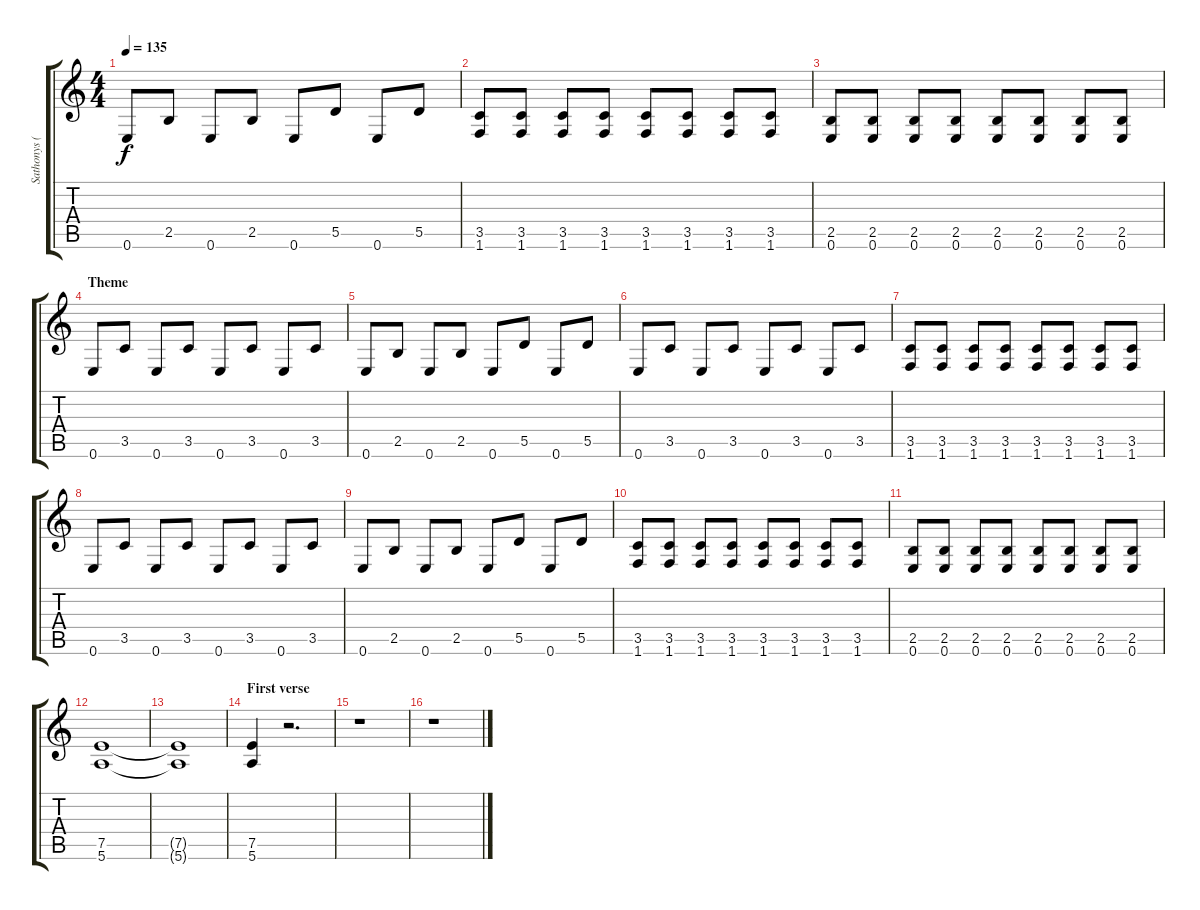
\track ("Sathonys (Guitar)" "Sathonys (") {instrument overdrivenguitar}
\staff {score tabs}
\tuning (E4 B3 G3 D3 A2 E2) {hide}
\ts (4 4)
\tempo 135
\clef g2
\ks c
0.6.8{dy f} 2.5.8 0.6.8 2.5.8 0.6.8 5.5.8 0.6.8 5.5.8 |
(3.5 1.6).8 (3.5 1.6).8 (3.5 1.6).8 (3.5 1.6).8 (3.5 1.6).8 (3.5 1.6).8 (3.5 1.6).8 (3.5 1.6).8 |
(2.5 0.6).8 (2.5 0.6).8 (2.5 0.6).8 (2.5 0.6).8 (2.5 0.6).8 (2.5 0.6).8 (2.5 0.6).8 (2.5 0.6).8 |
\section ("" "Theme")
0.6.8 3.5.8 0.6.8 3.5.8 0.6.8 3.5.8 0.6.8 3.5.8 |
0.6.8 2.5.8 0.6.8 2.5.8 0.6.8 5.5.8 0.6.8 5.5.8 |
0.6.8 3.5.8 0.6.8 3.5.8 0.6.8 3.5.8 0.6.8 3.5.8 |
(3.5 1.6).8 (3.5 1.6).8 (3.5 1.6).8 (3.5 1.6).8 (3.5 1.6).8 (3.5 1.6).8 (3.5 1.6).8 (3.5 1.6).8 |
0.6.8 3.5.8 0.6.8 3.5.8 0.6.8 3.5.8 0.6.8 3.5.8 |
0.6.8 2.5.8 0.6.8 2.5.8 0.6.8 5.5.8 0.6.8 5.5.8 |
(3.5 1.6).8 (3.5 1.6).8 (3.5 1.6).8 (3.5 1.6).8 (3.5 1.6).8 (3.5 1.6).8 (3.5 1.6).8 (3.5 1.6).8 |
(2.5 0.6).8 (2.5 0.6).8 (2.5 0.6).8 (2.5 0.6).8 (2.5 0.6).8 (2.5 0.6).8 (2.5 0.6).8 (2.5 0.6).8 |
(7.5 5.6).1 |
(7.5{t} 5.6{t}).1 |
\section ("" "First verse")
(7.5 5.6).4 r.2{d} |
r.1 |
r.1
